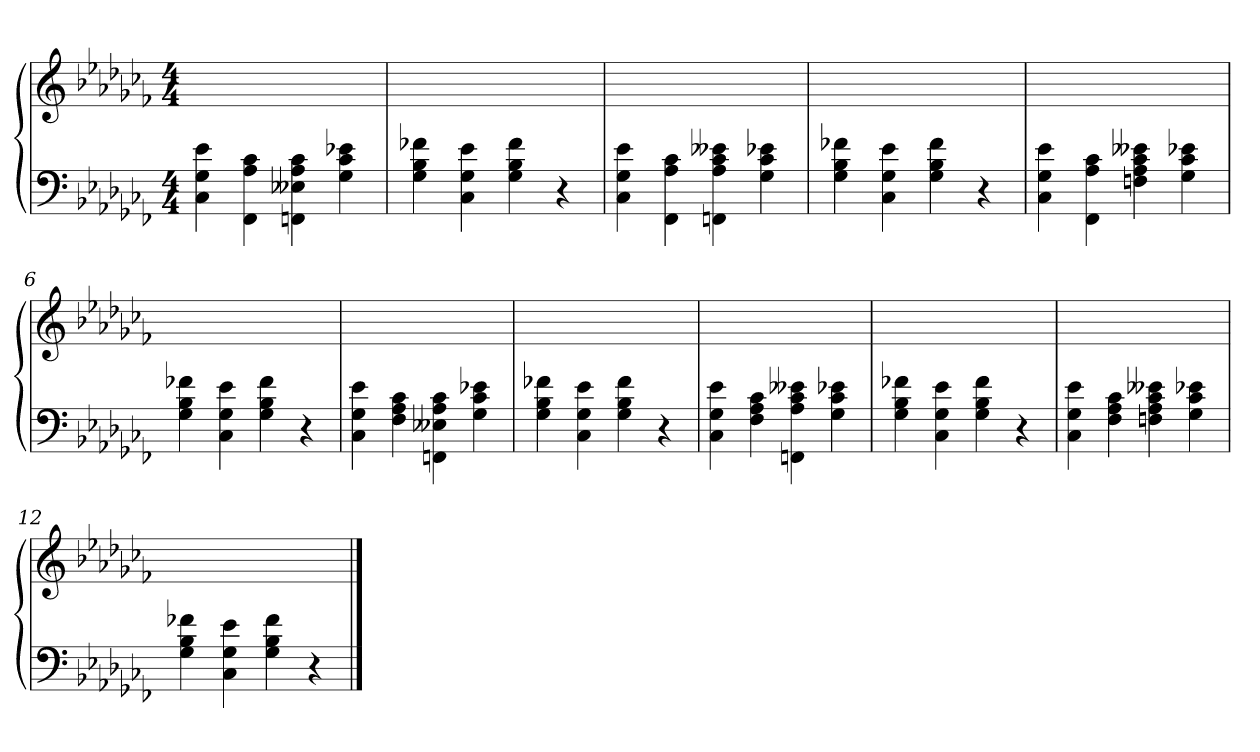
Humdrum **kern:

**kern	**kern
*part2	*part1
*staff2	*staff1
*clefF4	*clefG2
*k[b-e-a-d-g-c-f-]	*k[b-e-a-d-g-c-f-]
*C-:	*C-:
*M4/4	*M4/4
*MM60	*MM60
=1	=1
4C- 4G- 4e-	1ryy
4FF- 4A- 4c-	.
4FFn 4E--X 4A- 4c-	.
4G- 4c- 4e-X	.
=2	=2
4G- 4B- 4f-X	1ryy
4C- 4G- 4e-	.
4G- 4B- 4f-	.
4r	.
=3	=3
4C- 4G- 4e-	1ryy
4FF- 4A- 4c-	.
4FFn 4A- 4c- 4e--X	.
4G- 4c- 4e-X	.
=4	=4
4G- 4B- 4f-X	1ryy
4C- 4G- 4e-	.
4G- 4B- 4f-	.
4r	.
=5	=5
4C- 4G- 4e-	1ryy
4FF- 4A- 4c-	.
4Fn 4A- 4c- 4e--X	.
4G- 4c- 4e-X	.
=6	=6
4G- 4B- 4f-X	1ryy
4C- 4G- 4e-	.
4G- 4B- 4f-	.
4r	.
=7	=7
4C- 4G- 4e-	1ryy
4F- 4A- 4c-	.
4FFn 4E--X 4A- 4c-	.
4G- 4c- 4e-X	.
=8	=8
4G- 4B- 4f-X	1ryy
4C- 4G- 4e-	.
4G- 4B- 4f-	.
4r	.
=9	=9
4C- 4G- 4e-	1ryy
4F- 4A- 4c-	.
4FFn 4A- 4c- 4e--X	.
4G- 4c- 4e-X	.
=10	=10
4G- 4B- 4f-X	1ryy
4C- 4G- 4e-	.
4G- 4B- 4f-	.
4r	.
=11	=11
4C- 4G- 4e-	1ryy
4F- 4A- 4c-	.
4Fn 4A- 4c- 4e--X	.
4G- 4c- 4e-X	.
=12	=12
4G- 4B- 4f-X	1ryy
4C- 4G- 4e-	.
4G- 4B- 4f-	.
4r	.
==	==
*-	*-
